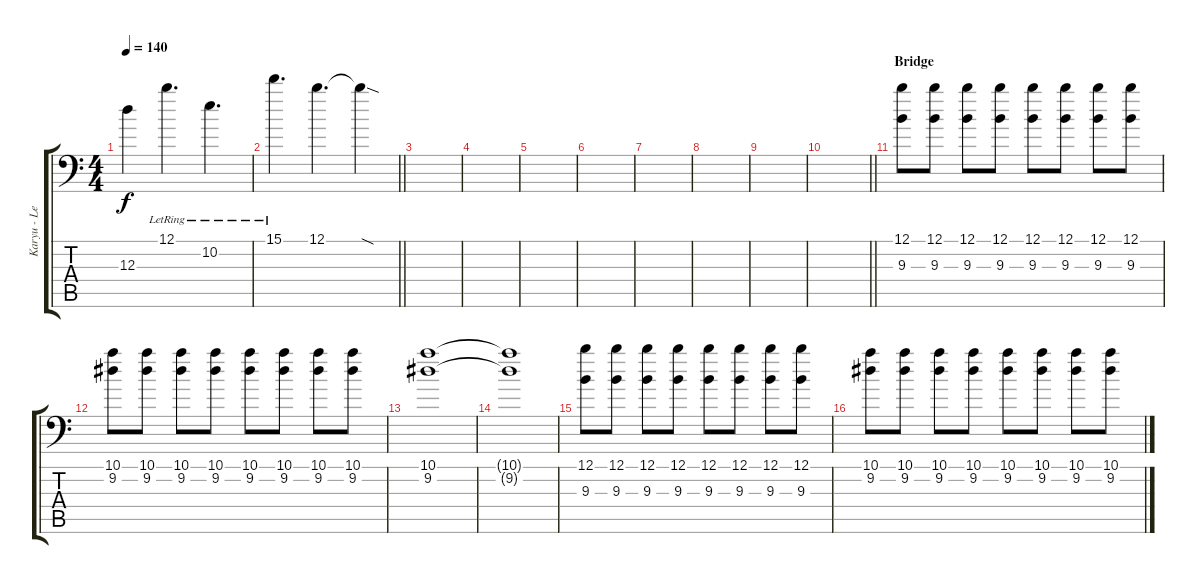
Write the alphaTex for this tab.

\track ("Karyu - Lead Guitar" "Karyu - Le") {instrument overdrivenguitar}
\staff {score tabs}
\tuning (B3 Gb3 D3 A2 E2 A1) {hide}
\ts (4 4)
\tempo 140
\clef f4
\ks c
12.3{t}.4{dy f} 12.1{lr}.4{d} 10.2{lr}.4{d} |
\barLineRight lightlight
15.1{lr}.4{d} 12.1.4{d} 12.1{sod t}.4 |
\section ("" "")
|
|
|
|
|
|
|
\barLineRight lightlight
|
\section ("" "Bridge")
(12.1 9.3).8 (12.1 9.3).8 (12.1 9.3).8 (12.1 9.3).8 (12.1 9.3).8 (12.1 9.3).8 (12.1 9.3).8 (12.1 9.3).8 |
(10.1 9.2).8 (10.1 9.2).8 (10.1 9.2).8 (10.1 9.2).8 (10.1 9.2).8 (10.1 9.2).8 (10.1 9.2).8 (10.1 9.2).8 |
(10.1 9.2).1 |
(10.1{t} 9.2{t}).1 |
(12.1 9.3).8 (12.1 9.3).8 (12.1 9.3).8 (12.1 9.3).8 (12.1 9.3).8 (12.1 9.3).8 (12.1 9.3).8 (12.1 9.3).8 |
(10.1 9.2).8 (10.1 9.2).8 (10.1 9.2).8 (10.1 9.2).8 (10.1 9.2).8 (10.1 9.2).8 (10.1 9.2).8 (10.1 9.2).8
